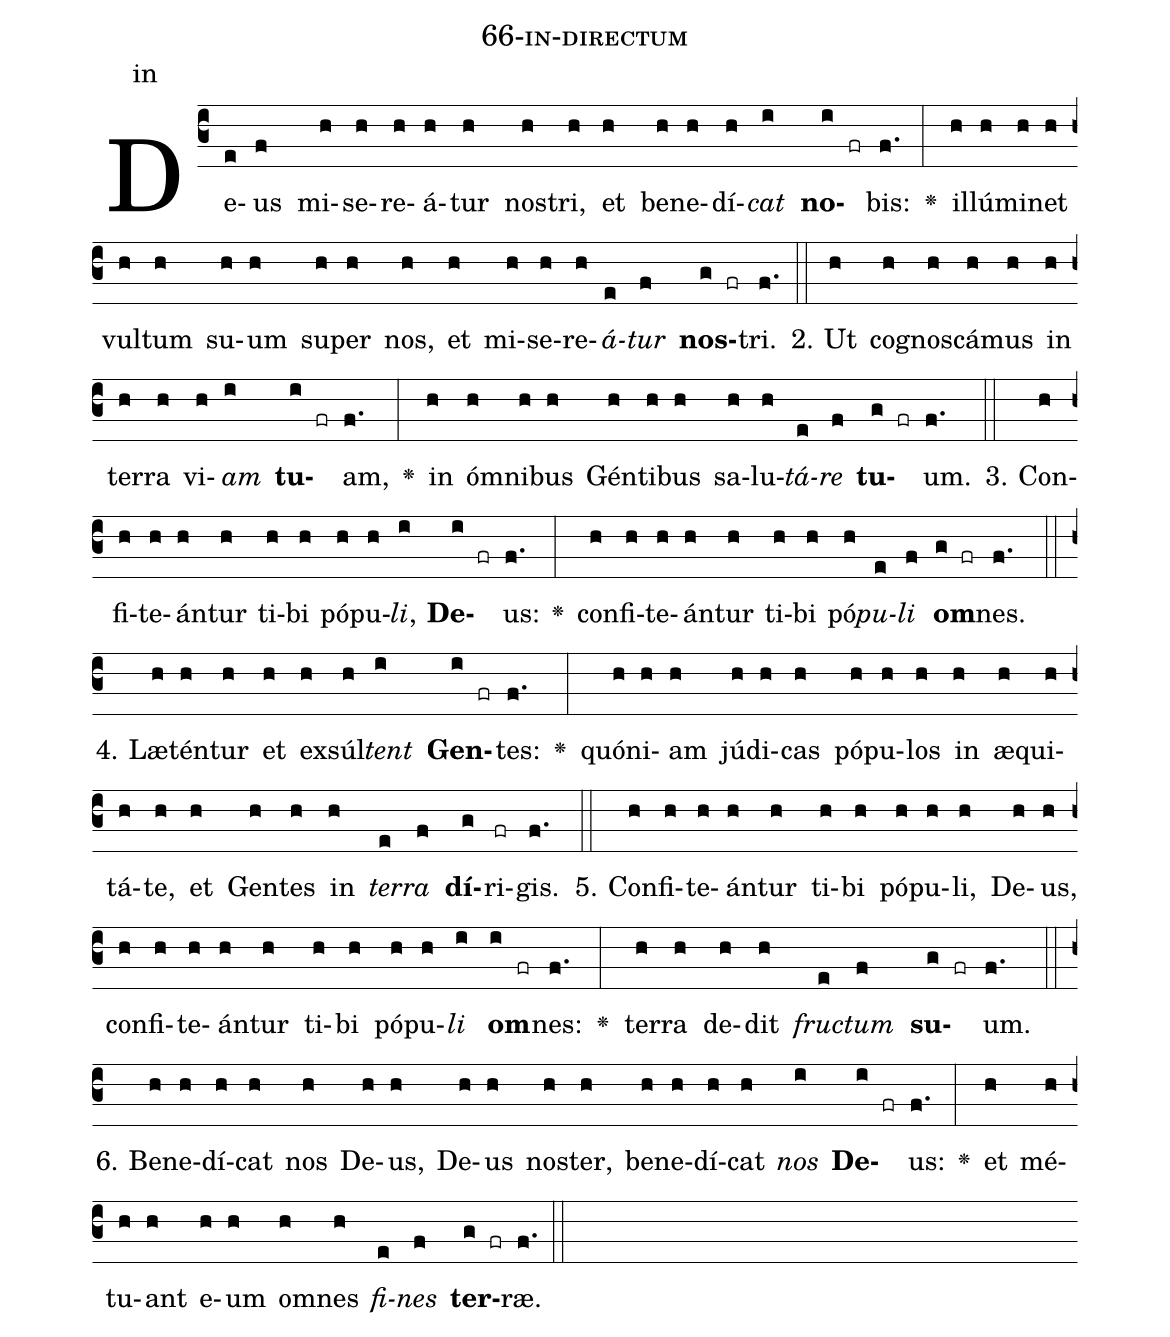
name: 66-in-directum;
annotation: in;
%%
(c3)De(e)us(f) mi(h)se(h)re(h)á(h)tur(h) nos(h)tri,(h) et(h) be(h)ne(h)dí(h)<i>cat</i>(i) <b>no</b>(i fr)bis:(f.) <v>\greheightstar</v>(:) il(h)lú(h)mi(h)net(h) vul(h)tum(h) su(h)um(h) su(h)per(h) nos,(h) et(h) mi(h)se(h)re(h)<i>á</i>(e)<i>tur</i>(f) <b>nos</b>(g fr)tri.(f.) (::)
2. Ut(h) co(h)gnos(h)cá(h)mus(h) in(h) ter(h)ra(h) vi(h)<i>am</i>(i) <b>tu</b>(i fr)am,(f.) <v>\greheightstar</v>(:) in(h) óm(h)ni(h)bus(h) Gén(h)ti(h)bus(h) sa(h)lu(h)<i>tá</i>(e)<i>re</i>(f) <b>tu</b>(g fr)um.(f.) (::)
3. Con(h)fi(h)te(h)án(h)tur(h) ti(h)bi(h) pó(h)pu(h)<i>li</i>,(i) <b>De</b>(i fr)us:(f.) <v>\greheightstar</v>(:) con(h)fi(h)te(h)án(h)tur(h) ti(h)bi(h) pó(h)<i>pu</i>(e)<i>li</i>(f) <b>om</b>(g fr)nes.(f.) (::)
4. Læ(h)tén(h)tur(h) et(h) ex(h)súl(h)<i>tent</i>(i) <b>Gen</b>(i fr)tes:(f.) <v>\greheightstar</v>(:) quón(h)i(h)am(h) jú(h)di(h)cas(h) pó(h)pu(h)los(h) in(h) æ(h)qui(h)tá(h)te,(h) et(h) Gen(h)tes(h) in(h) <i>ter</i>(e)<i>ra</i>(f) <b>dí</b>(g)ri(fr)gis.(f.) (::)
5. Con(h)fi(h)te(h)án(h)tur(h) ti(h)bi(h) pó(h)pu(h)li,(h) De(h)us,(h) con(h)fi(h)te(h)án(h)tur(h) ti(h)bi(h) pó(h)pu(h)<i>li</i>(i) <b>om</b>(i fr)nes:(f.) <v>\greheightstar</v>(:) ter(h)ra(h) de(h)dit(h) <i>fruc</i>(e)<i>tum</i>(f) <b>su</b>(g fr)um.(f.) (::)
6. Be(h)ne(h)dí(h)cat(h) nos(h) De(h)us,(h) De(h)us(h) nos(h)ter,(h) be(h)ne(h)dí(h)cat(h) <i>nos</i>(i) <b>De</b>(i fr)us:(f.) <v>\greheightstar</v>(:) et(h) mé(h)tu(h)ant(h) e(h)um(h) om(h)nes(h) <i>fi</i>(e)<i>nes</i>(f) <b>ter</b>(g fr)ræ.(f.) (::)
